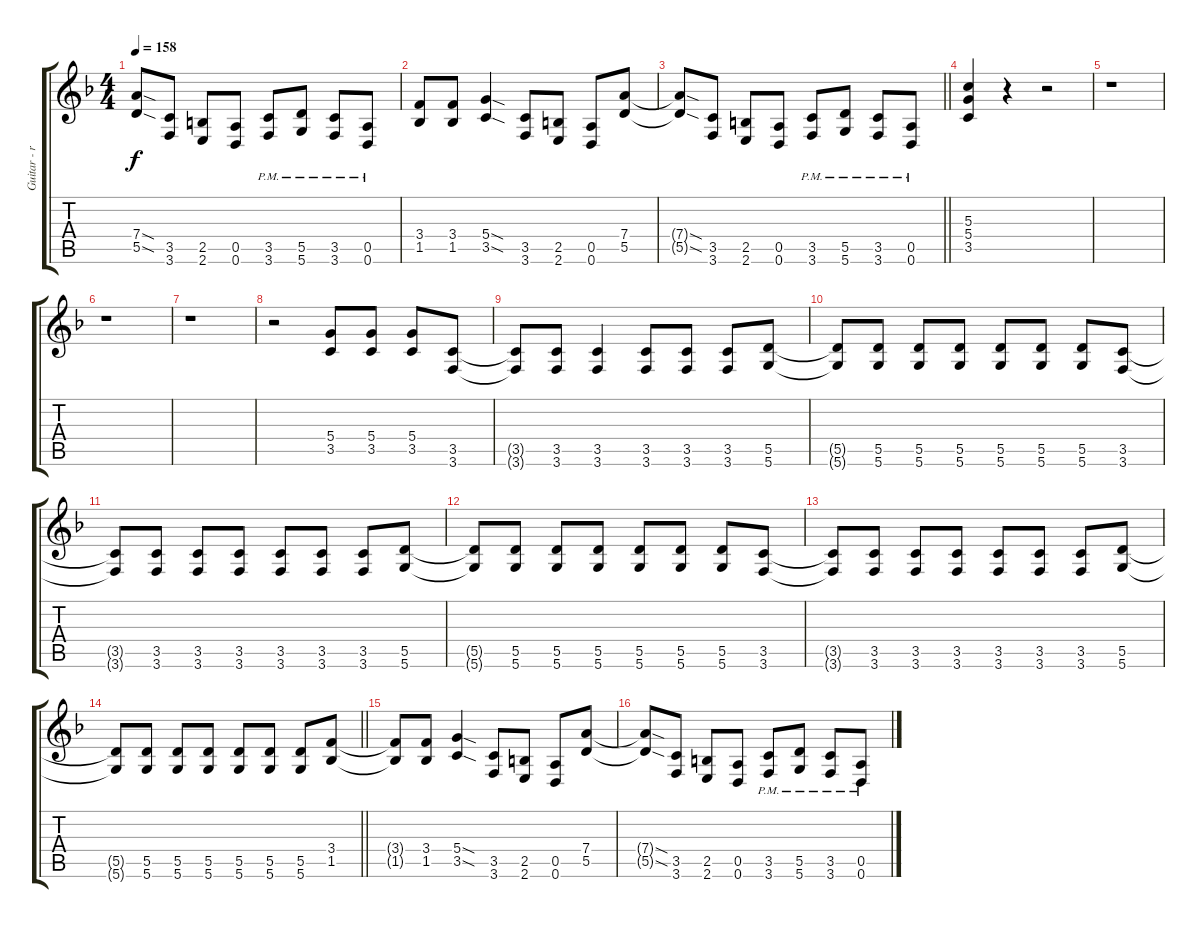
\track ("Guitar - right" "Guitar - r") {instrument distortionguitar}
\staff {score tabs}
\tuning (E4 B3 G3 D3 A2 D2) {hide}
\ts (4 4)
\tempo 158
\clef g2
\ks f
(7.4{sod t} 5.5{sod t}).8{dy f} (3.5 3.6).8 (2.5 2.6).8 (0.5 0.6).8 (3.5{pm} 3.6{pm}).8 (5.5{pm} 5.6{pm}).8 (3.5{pm} 3.6{pm}).8 (0.5{pm} 0.6{pm}).8 |
(3.4 1.5).8 (3.4 1.5).8 (5.4{sod} 3.5{sod}).4 (3.5 3.6).8 (2.5 2.6).8 (0.5 0.6).8 (7.4 5.5).8 |
\barLineRight lightlight
(7.4{sod t} 5.5{sod t}).8 (3.5 3.6).8 (2.5 2.6).8 (0.5 0.6).8 (3.5{pm} 3.6{pm}).8 (5.5{pm} 5.6{pm}).8 (3.5{pm} 3.6{pm}).8 (0.5{pm} 0.6{pm}).8 |
(5.3 5.4 3.5).4 r.4 r.2 |
r.1 |
r.1 |
r.1 |
r.2 (5.4 3.5).8 (5.4 3.5).8 (5.4 3.5).8 (3.5 3.6).8 |
(3.5{t} 3.6{t}).8 (3.5 3.6).8 (3.5 3.6).4 (3.5 3.6).8 (3.5 3.6).8 (3.5 3.6).8 (5.5 5.6).8 |
(5.5{t} 5.6{t}).8 (5.5 5.6).8 (5.5 5.6).8 (5.5 5.6).8 (5.5 5.6).8 (5.5 5.6).8 (5.5 5.6).8 (3.5 3.6).8 |
(3.5{t} 3.6{t}).8 (3.5 3.6).8 (3.5 3.6).8 (3.5 3.6).8 (3.5 3.6).8 (3.5 3.6).8 (3.5 3.6).8 (5.5 5.6).8 |
(5.5{t} 5.6{t}).8 (5.5 5.6).8 (5.5 5.6).8 (5.5 5.6).8 (5.5 5.6).8 (5.5 5.6).8 (5.5 5.6).8 (3.5 3.6).8 |
(3.5{t} 3.6{t}).8 (3.5 3.6).8 (3.5 3.6).8 (3.5 3.6).8 (3.5 3.6).8 (3.5 3.6).8 (3.5 3.6).8 (5.5 5.6).8 |
\barLineRight lightlight
(5.5{t} 5.6{t}).8 (5.5 5.6).8 (5.5 5.6).8 (5.5 5.6).8 (5.5 5.6).8 (5.5 5.6).8 (5.5 5.6).8 (3.4 1.5).8 |
(3.4{t} 1.5{t}).8 (3.4 1.5).8 (5.4{sod} 3.5{sod}).4 (3.5 3.6).8 (2.5 2.6).8 (0.5 0.6).8 (7.4 5.5).8 |
(7.4{sod t} 5.5{sod t}).8 (3.5 3.6).8 (2.5 2.6).8 (0.5 0.6).8 (3.5{pm} 3.6{pm}).8 (5.5{pm} 5.6{pm}).8 (3.5{pm} 3.6{pm}).8 (0.5{pm} 0.6{pm}).8
